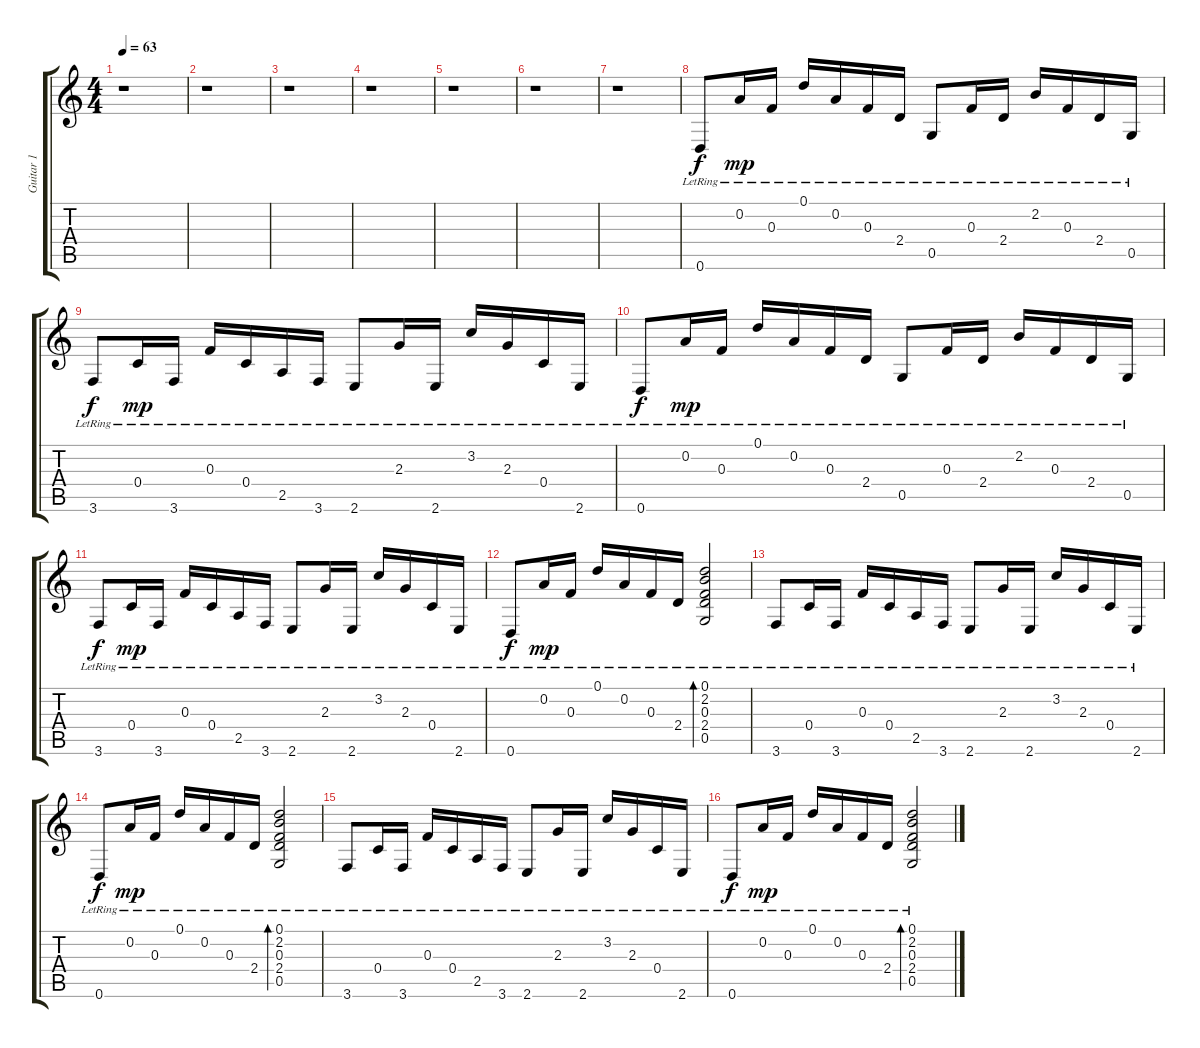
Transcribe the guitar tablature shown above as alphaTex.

\track ("Guitar 1" "Guitar 1") {instrument electricguitarclean}
\staff {score tabs}
\tuning (D4 A3 F3 C3 G2 D2) {hide}
\ts (4 4)
\tempo 63
\clef g2
\ks c
r.1{dy mp} |
r.1 |
r.1 |
r.1 |
r.1 |
r.1 |
r.1 |
0.6{lr}.8{dy f} 0.2{lr}.16{dy mp} 0.3{lr}.16 0.1{lr}.16 0.2{lr}.16 0.3{lr}.16 2.4{lr}.16 0.5{lr}.8 0.3{lr}.16 2.4{lr}.16 2.2{lr}.16 0.3{lr}.16 2.4{lr}.16 0.5{lr}.16 |
3.6{lr}.8{dy f} 0.4{lr}.16{dy mp} 3.6{lr}.16 0.3{lr}.16 0.4{lr}.16 2.5{lr}.16 3.6{lr}.16 2.6{lr}.8 2.3{lr}.16 2.6{lr}.16 3.2{lr}.16 2.3{lr}.16 0.4{lr}.16 2.6{lr}.16 |
0.6{lr}.8{dy f} 0.2{lr}.16{dy mp} 0.3{lr}.16 0.1{lr}.16 0.2{lr}.16 0.3{lr}.16 2.4{lr}.16 0.5{lr}.8 0.3{lr}.16 2.4{lr}.16 2.2{lr}.16 0.3{lr}.16 2.4{lr}.16 0.5{lr}.16 |
3.6{lr}.8{dy f} 0.4{lr}.16{dy mp} 3.6{lr}.16 0.3{lr}.16 0.4{lr}.16 2.5{lr}.16 3.6{lr}.16 2.6{lr}.8 2.3{lr}.16 2.6{lr}.16 3.2{lr}.16 2.3{lr}.16 0.4{lr}.16 2.6{lr}.16 |
0.6{lr}.8{dy f} 0.2{lr}.16{dy mp} 0.3{lr}.16 0.1{lr}.16 0.2{lr}.16 0.3{lr}.16 2.4{lr}.16 (0.1{lr} 2.2{lr} 0.3{lr} 2.4{lr} 0.5{lr}).2{bd 120} |
3.6{lr}.8 0.4{lr}.16 3.6{lr}.16 0.3{lr}.16 0.4{lr}.16 2.5{lr}.16 3.6{lr}.16 2.6{lr}.8 2.3{lr}.16 2.6{lr}.16 3.2{lr}.16 2.3{lr}.16 0.4{lr}.16 2.6{lr}.16 |
0.6{lr}.8{dy f} 0.2{lr}.16{dy mp} 0.3{lr}.16 0.1{lr}.16 0.2{lr}.16 0.3{lr}.16 2.4{lr}.16 (0.1{lr} 2.2{lr} 0.3{lr} 2.4{lr} 0.5{lr}).2{bd 120} |
3.6{lr}.8 0.4{lr}.16 3.6{lr}.16 0.3{lr}.16 0.4{lr}.16 2.5{lr}.16 3.6{lr}.16 2.6{lr}.8 2.3{lr}.16 2.6{lr}.16 3.2{lr}.16 2.3{lr}.16 0.4{lr}.16 2.6{lr}.16 |
0.6{lr}.8{dy f} 0.2{lr}.16{dy mp} 0.3{lr}.16 0.1{lr}.16 0.2{lr}.16 0.3{lr}.16 2.4{lr}.16 (0.1{lr} 2.2{lr} 0.3{lr} 2.4{lr} 0.5{lr}).2{bd 120}
